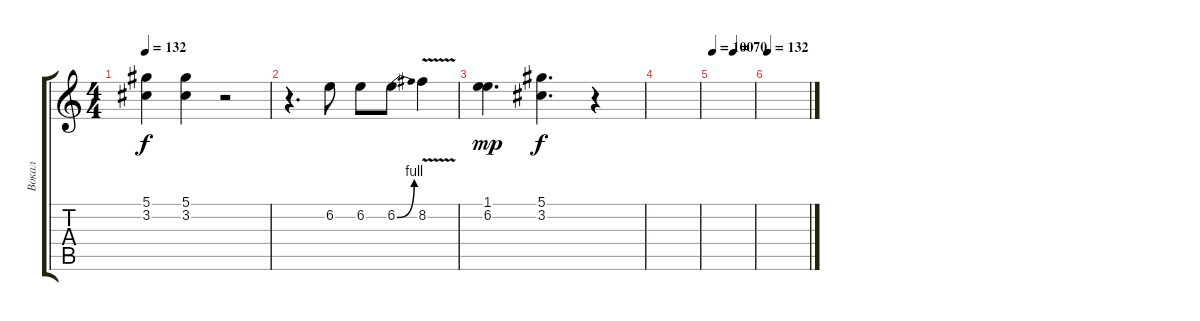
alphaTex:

\track ("Вокал" "Вокал") {instrument acousticguitarsteel}
\staff {score tabs}
\tuning (Eb4 Bb3 Gb3 Db3 Ab2 Eb2) {hide}
\ts (4 4)
\tempo 132
\clef g2
\ks c
(5.1{t} 3.2{t}).4{dy f} (5.1 3.2).4 r.2 |
r.4{d} 6.2.8 6.2.8 6.2{be (bend 0 0 60 4)}.8 8.2{v}.4 |
(1.1 6.2).4{d dy mp} (5.1 3.2).4{d dy f} r.4 |
|
\tempo 100
\tempo (70 0.5)
|
\tempo 132
